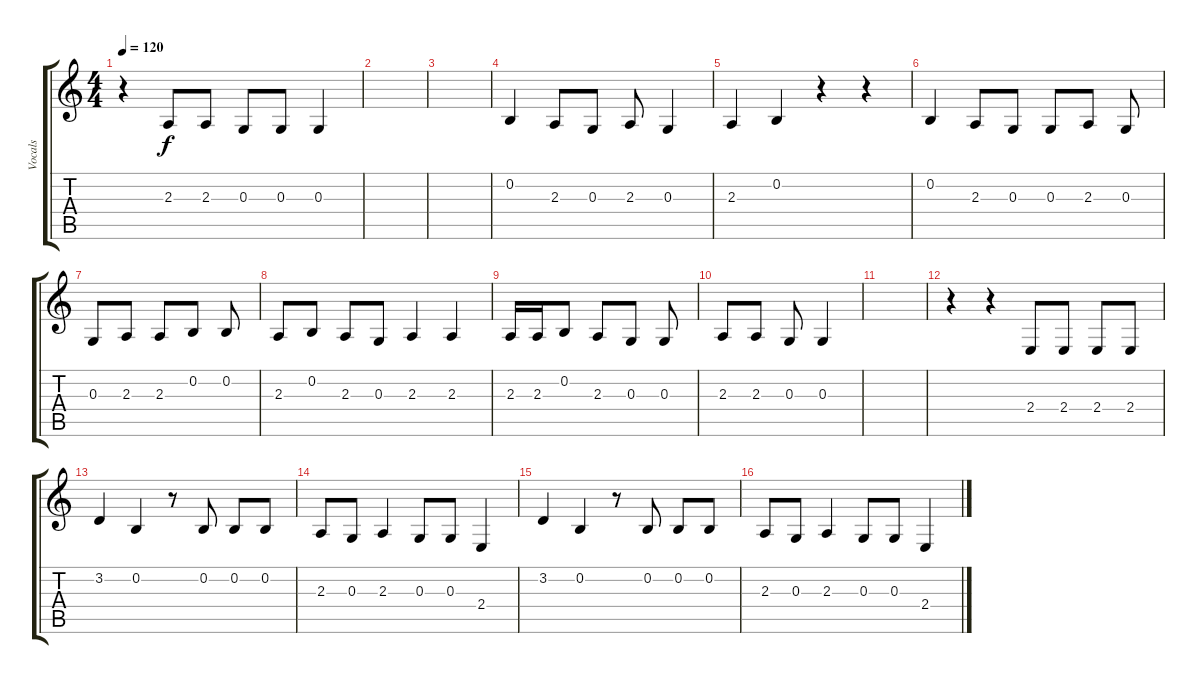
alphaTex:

\track ("Vocals" "Vocals") {instrument clarinet}
\staff {score tabs}
\tuning (E4 B3 G3 D3 A2 E2) {hide}
\ts (4 4)
\tempo 120
\clef g2
\ks c
r.4{dy f} 2.3.8 2.3.8 0.3.8 0.3.8 0.3.4 |
|
|
0.2.4 2.3.8 0.3.8 2.3.8 0.3.4 |
2.3.4 0.2.4 r.4 r.4 |
0.2.4 2.3.8 0.3.8 0.3.8 2.3.8 0.3.8 |
0.3.8 2.3.8 2.3.8 0.2.8 0.2.8 |
2.3.8 0.2.8 2.3.8 0.3.8 2.3.4 2.3.4 |
2.3.16 2.3.16 0.2.8 2.3.8 0.3.8 0.3.8 |
2.3.8 2.3.8 0.3.8 0.3.4 |
|
r.4 r.4 2.4.8 2.4.8 2.4.8 2.4.8 |
3.2.4 0.2.4 r.8 0.2.8 0.2.8 0.2.8 |
2.3.8 0.3.8 2.3.4 0.3.8 0.3.8 2.4.4 |
3.2.4 0.2.4 r.8 0.2.8 0.2.8 0.2.8 |
2.3.8 0.3.8 2.3.4 0.3.8 0.3.8 2.4.4
